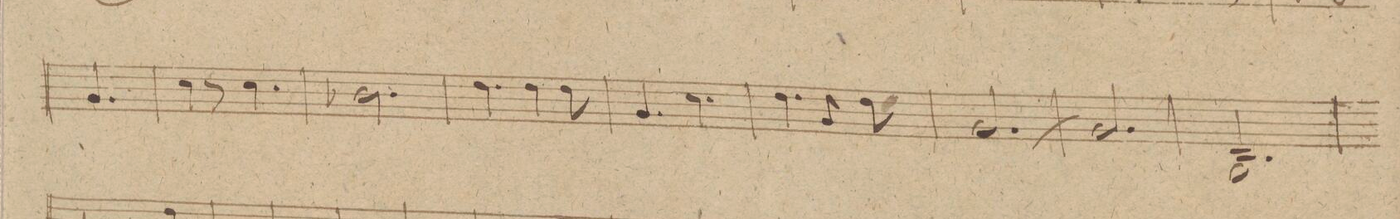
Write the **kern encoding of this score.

**kern	**dynam
*I"Corno 2do in D	*
*clefG2	*
*k[f#c#]	*
*M6/8	*
4.a/	.
=22	=22
4dd\	.
8r	.
4.dd\	.
=23	=23
2.cc\	.
=24	=24
4.ee\	.
4ee\	.
8ee\	.
=25	=25
4.a/	.
4.dd\	.
=26	=26
4.ee\	.
8a/	.
8ryy	.
8ee\	.
=27	=27
[>2.a/	.
=28	=28
2.a/]	.
=29	=29
2.A/	.
=30	=30
*-	*-
